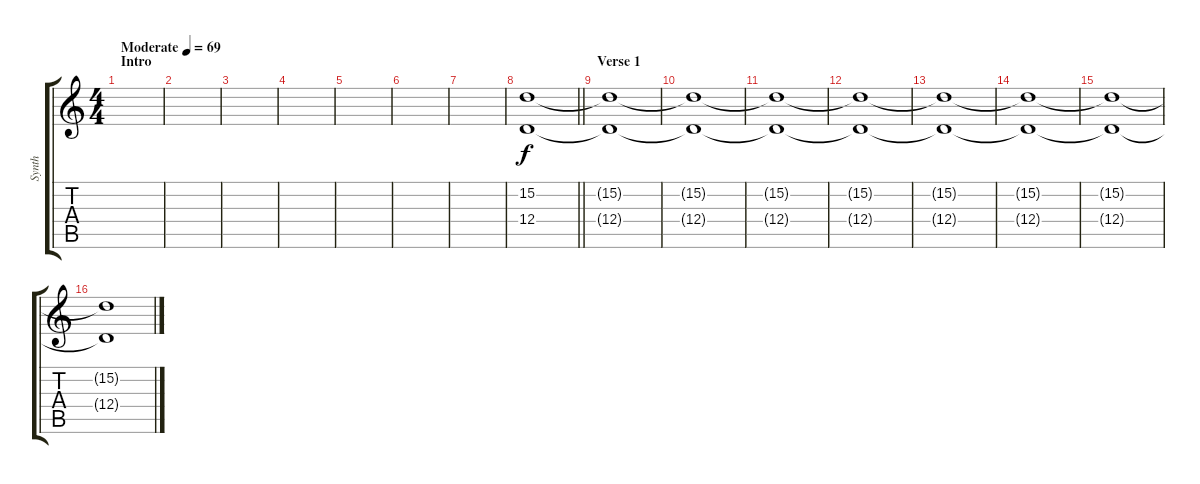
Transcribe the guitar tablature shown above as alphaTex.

\track ("Synth" "Synth") {instrument pad2warm}
\staff {score tabs}
\tuning (E4 B3 G3 D3 A2 E2) {hide}
\ts (4 4)
\section ("" "Intro")
\tempo (69 "Moderate")
\clef g2
\ks c
|
|
|
|
|
|
|
\barLineRight lightlight
(15.2 12.4).1 |
\section ("" "Verse 1")
(15.2{t} 12.4{t}).1 |
(15.2{t} 12.4{t}).1 |
(15.2{t} 12.4{t}).1 |
(15.2{t} 12.4{t}).1 |
(15.2{t} 12.4{t}).1 |
(15.2{t} 12.4{t}).1 |
(15.2{t} 12.4{t}).1 |
(15.2{t} 12.4{t}).1
